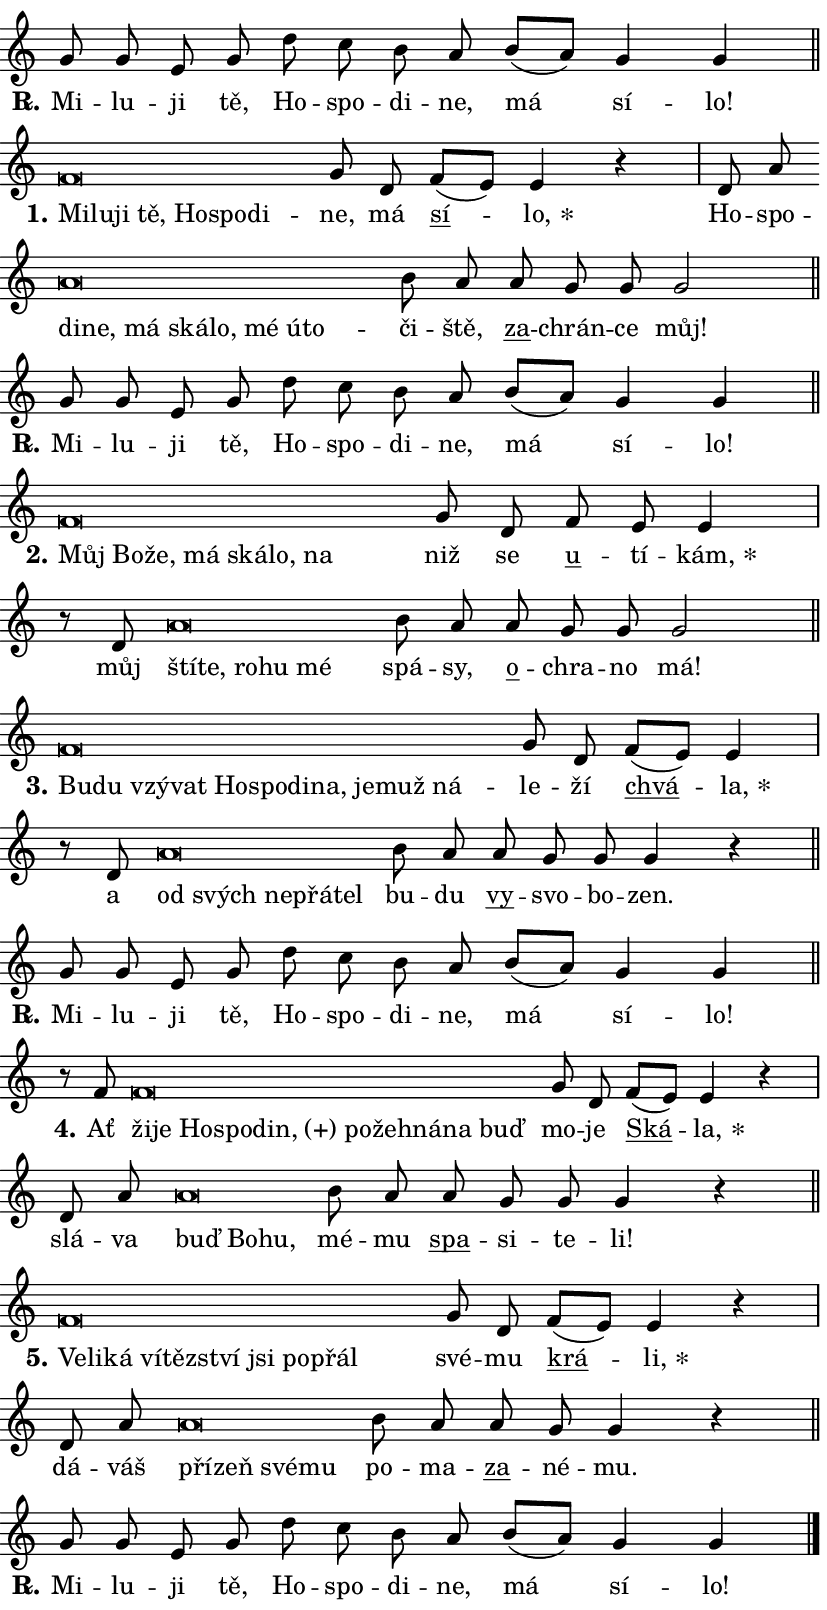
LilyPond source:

\version "2.24.0"
\header { tagline = "" }
\paper {
  indent = 0\cm
  top-margin = 0\cm
  right-margin = 0.13\cm % to fit lyric hyphens
  bottom-margin = 0\cm
  left-margin = 0\cm
  paper-width = 14\cm
  page-breaking = #ly:one-page-breaking
  system-system-spacing.basic-distance = #11
  score-system-spacing.basic-distance = #11
  ragged-last = ##f
}


%% Author: Thomas Morley
%% https://lists.gnu.org/archive/html/lilypond-user/2020-05/msg00002.html
#(define (line-position grob)
"Returns position of @var[grob} in current system:
   @code{'start}, if at first time-step
   @code{'end}, if at last time-step
   @code{'middle} otherwise
"
  (let* ((col (ly:item-get-column grob))
         (ln (ly:grob-object col 'left-neighbor))
         (rn (ly:grob-object col 'right-neighbor))
         (col-to-check-left (if (ly:grob? ln) ln col))
         (col-to-check-right (if (ly:grob? rn) rn col))
         (break-dir-left
           (and
             (ly:grob-property col-to-check-left 'non-musical #f)
             (ly:item-break-dir col-to-check-left)))
         (break-dir-right
           (and
             (ly:grob-property col-to-check-right 'non-musical #f)
             (ly:item-break-dir col-to-check-right))))
        (cond ((eqv? 1 break-dir-left) 'start)
              ((eqv? -1 break-dir-right) 'end)
              (else 'middle))))

#(define (tranparent-at-line-position vctor)
  (lambda (grob)
  "Relying on @code{line-position} select the relevant enry from @var{vctor}.
Used to determine transparency,"
    (case (line-position grob)
      ((end) (not (vector-ref vctor 0)))
      ((middle) (not (vector-ref vctor 1)))
      ((start) (not (vector-ref vctor 2))))))

noteHeadBreakVisibility =
#(define-music-function (break-visibility)(vector?)
"Makes @code{NoteHead}s transparent relying on @var{break-visibility}"
#{
  \override NoteHead.transparent =
    #(tranparent-at-line-position break-visibility)
#})

#(define delete-ledgers-for-transparent-note-heads
  (lambda (grob)
    "Reads whether a @code{NoteHead} is transparent.
If so this @code{NoteHead} is removed from @code{'note-heads} from
@var{grob}, which is supposed to be @code{LedgerLineSpanner}.
As a result ledgers are not printed for this @code{NoteHead}"
    (let* ((nhds-array (ly:grob-object grob 'note-heads))
           (nhds-list
             (if (ly:grob-array? nhds-array)
                 (ly:grob-array->list nhds-array)
                 '()))
           ;; Relies on the transparent-property being done before
           ;; Staff.LedgerLineSpanner.after-line-breaking is executed.
           ;; This is fragile ...
           (to-keep
             (remove
               (lambda (nhd)
                 (ly:grob-property nhd 'transparent #f))
               nhds-list)))
      ;; TODO find a better method to iterate over grob-arrays, similiar
      ;; to filter/remove etc for lists
      ;; For now rebuilt from scratch
      (set! (ly:grob-object grob 'note-heads)  '())
      (for-each
        (lambda (nhd)
          (ly:pointer-group-interface::add-grob grob 'note-heads nhd))
        to-keep))))

squashNotes = {
  \override NoteHead.X-extent = #'(-0.2 . 0.2)
  \override NoteHead.Y-extent = #'(-0.75 . 0)
  \override NoteHead.stencil =
    #(lambda (grob)
       (let ((pos (ly:grob-property grob 'staff-position)))
         (begin
           (if (< pos -7) (display "ERROR: Lower brevis then expected\n") (display ""))
           (if (<= pos -6) ly:text-interface::print ly:note-head::print))))
}
unSquashNotes = {
  \revert NoteHead.X-extent
  \revert NoteHead.Y-extent
  \revert NoteHead.stencil
}

hideNotes = \noteHeadBreakVisibility #begin-of-line-visible
unHideNotes = \noteHeadBreakVisibility #all-visible

% work-around for resetting accidentals
% https://lilypond.org/doc/v2.23/Documentation/notation/displaying-rhythms#unmetered-music
cadenzaMeasure = {
  \cadenzaOff
  \partial 1024 s1024
  \cadenzaOn
}

#(define-markup-command (accent layout props text) (markup?)
  "Underline accented syllable"
  (interpret-markup layout props
    #{\markup \override #'(offset . 4.3) \underline { #text }#}))

responsum = \markup \concat {
  "R" \hspace #-1.05 \path #0.1 #'((moveto 0 0.07) (lineto 0.9 0.8)) \hspace #0.05 "."
}

spaceSize = #0.6828661417322834 % exact space size for TeX Gyre Schola

\layout {
  \context {
    \Staff
    \remove "Time_signature_engraver"
    \override LedgerLineSpanner.after-line-breaking = #delete-ledgers-for-transparent-note-heads
  }
  \context {
    \Lyrics {
      \override LyricSpace.minimum-distance = \spaceSize
      \override LyricText.font-name = #"TeX Gyre Schola"
      \override LyricText.font-size = 1
      \override StanzaNumber.font-name = #"TeX Gyre Schola Bold"
      \override StanzaNumber.font-size = 1
    }
  }
  \context {
    \Score 
    \override NoteHead.text =
      #(lambda (grob) 
        (let ((pos (ly:grob-property grob 'staff-position)))
          #{\markup {
            \combine
              \halign #-0.55 \raise #(if (= pos -6) 0 0.5) \override #'(thickness . 2) \draw-line #'(3.2 . 0)
              \musicglyph "noteheads.sM1"
          }#}))
  }
}

% magnetic-lyrics.ily
%
%   written by
%     Jean Abou Samra <jean@abou-samra.fr>
%     Werner Lemberg <wl@gnu.org>
%
%   adapted by
%     Jiri Hon <jiri.hon@gmail.com>
%
% Version 2022-Apr-15

% https://www.mail-archive.com/lilypond-user@gnu.org/msg149350.html

#(define (Left_hyphen_pointer_engraver context)
   "Collect syllable-hyphen-syllable occurrences in lyrics and store
them in properties.  This engraver only looks to the left.  For
example, if the lyrics input is @code{foo -- bar}, it does the
following.

@itemize @bullet
@item
Set the @code{text} property of the @code{LyricHyphen} grob between
@q{foo} and @q{bar} to @code{foo}.

@item
Set the @code{left-hyphen} property of the @code{LyricText} grob with
text @q{foo} to the @code{LyricHyphen} grob between @q{foo} and
@q{bar}.
@end itemize

Use this auxiliary engraver in combination with the
@code{lyric-@/text::@/apply-@/magnetic-@/offset!} hook."
   (let ((hyphen #f)
         (text #f))
     (make-engraver
      (acknowledgers
       ((lyric-syllable-interface engraver grob source-engraver)
        (set! text grob)))
      (end-acknowledgers
       ((lyric-hyphen-interface engraver grob source-engraver)
        ;(when (not (grob::has-interface grob 'lyric-space-interface))
          (set! hyphen grob)));)
      ((stop-translation-timestep engraver)
       (when (and text hyphen)
         (ly:grob-set-object! text 'left-hyphen hyphen))
       (set! text #f)
       (set! hyphen #f)))))

#(define (lyric-text::apply-magnetic-offset! grob)
   "If the space between two syllables is less than the value in
property @code{LyricText@/.details@/.squash-threshold}, move the right
syllable to the left so that it gets concatenated with the left
syllable.

Use this function as a hook for
@code{LyricText@/.after-@/line-@/breaking} if the
@code{Left_@/hyphen_@/pointer_@/engraver} is active."
   (let ((hyphen (ly:grob-object grob 'left-hyphen #f)))
     (when hyphen
       (let ((left-text (ly:spanner-bound hyphen LEFT)))
         (when (grob::has-interface left-text 'lyric-syllable-interface)
           (let* ((common (ly:grob-common-refpoint grob left-text X))
                  (this-x-ext (ly:grob-extent grob common X))
                  (left-x-ext
                   (begin
                     ;; Trigger magnetism for left-text.
                     (ly:grob-property left-text 'after-line-breaking)
                     (ly:grob-extent left-text common X)))
                  ;; `delta` is the gap width between two syllables.
                  (delta (- (interval-start this-x-ext)
                            (interval-end left-x-ext)))
                  (details (ly:grob-property grob 'details))
                  (threshold (assoc-get 'squash-threshold details 0.2)))
             (when (< delta threshold)
               (let* (;; We have to manipulate the input text so that
                      ;; ligatures crossing syllable boundaries are not
                      ;; disabled.  For languages based on the Latin
                      ;; script this is essentially a beautification.
                      ;; However, for non-Western scripts it can be a
                      ;; necessity.
                      (lt (ly:grob-property left-text 'text))
                      (rt (ly:grob-property grob 'text))
                      (is-space (grob::has-interface hyphen 'lyric-space-interface))
                      (space (if is-space " " ""))
                      (extra-delta (if is-space spaceSize 0))
                      ;; Append new syllable.
                      (ltrt-space (if (and (string? lt) (string? rt))
                                (string-append lt space rt)
                                (make-concat-markup (list lt space rt))))
                      ;; Right-align `ltrt` to the right side.
                      (ltrt-space-markup (grob-interpret-markup
                               grob
                               (make-translate-markup
                                (cons (interval-length this-x-ext) 0)
                                (make-right-align-markup ltrt-space)))))
                 (begin
                   ;; Don't print `left-text`.
                   (ly:grob-set-property! left-text 'stencil #f)
                   ;; Set text and stencil (which holds all collected
                   ;; syllables so far) and shift it to the left.
                   (ly:grob-set-property! grob 'text ltrt-space)
                   (ly:grob-set-property! grob 'stencil ltrt-space-markup)
                   (ly:grob-translate-axis! grob (- (- delta extra-delta)) X))))))))))


#(define (lyric-hyphen::displace-bounds-first grob)
   ;; Make very sure this callback isn't triggered too early.
   (let ((left (ly:spanner-bound grob LEFT))
         (right (ly:spanner-bound grob RIGHT)))
     (ly:grob-property left 'after-line-breaking)
     (ly:grob-property right 'after-line-breaking)
     (ly:lyric-hyphen::print grob)))

squashThreshold = #0.4

\layout {
  \context {
    \Lyrics
    \consists #Left_hyphen_pointer_engraver
    \override LyricText.after-line-breaking =
      #lyric-text::apply-magnetic-offset!
    \override LyricHyphen.stencil = #lyric-hyphen::displace-bounds-first
    \override LyricText.details.squash-threshold = \squashThreshold
    \override LyricHyphen.minimum-distance = 0
    \override LyricHyphen.minimum-length = \squashThreshold
  }
}

squashText = \override LyricText.details.squash-threshold = 9999
unSquashText = \override LyricText.details.squash-threshold = \squashThreshold

leftText = \override LyricText.self-alignment-X = #LEFT
unLeftText = \revert LyricText.self-alignment-X

starOffset = #(lambda (grob) 
                (let ((x_offset (ly:self-alignment-interface::aligned-on-x-parent grob)))
                  (if (= x_offset 0) 0 (+ x_offset 1.2))))

star = #(define-music-function (syllable)(string?)
"Append star separator at the end of a syllable"
#{
  \once \override LyricText.X-offset = #starOffset
  \lyricmode { \markup {
    #syllable
    \override #'((font-name . "TeX Gyre Schola Bold")) \hspace #0.2 \lower #0.65 \larger "*"
  } }
#})

starAccent = #(define-music-function (syllable)(string?)
"Append star separator at the end of a syllable and make accent"
#{
  \once \override LyricText.X-offset = #starOffset
  \lyricmode { \markup {
    \accent #syllable
    \override #'((font-name . "TeX Gyre Schola Bold")) \hspace #0.2 \lower #0.65 \larger "*"
  } }
#})

breath = #(define-music-function (syllable)(string?)
"Append breathing indicator at the end of a syllable"
#{
  \lyricmode { \markup { #syllable "+" } }
#})

optionalBreath = #(define-music-function (syllable)(string?)
"Append optional breathing indicator at the end of a syllable"
#{
  \lyricmode { \markup { #syllable "(+)" } }
#})


\score {
    <<
        \new Voice = "melody" { \cadenzaOn \key c \major \relative { g'8 g e g \bar "" d' c b a \bar "" b[( a)] g4 g \cadenzaMeasure \bar "||" \break } }
        \new Lyrics \lyricsto "melody" { \lyricmode { \set stanza = \responsum
Mi -- lu -- ji tě, Ho -- spo -- di -- ne, má sí -- lo! } }
    >>
    \layout {}
}

\score {
    <<
        \new Voice = "melody" { \cadenzaOn \key c \major \relative { \squashNotes f'\breve*1/16 \hideNotes \breve*1/16 \bar "" \breve*1/16 \bar "" \breve*1/16 \bar "" \breve*1/16 \bar "" \breve*1/16 \breve*1/16 \bar "" \unHideNotes \unSquashNotes g8 d \bar "" f[( e)] e4 r \cadenzaMeasure \bar "|" d8 a' \bar "" \squashNotes a\breve*1/16 \hideNotes \breve*1/16 \bar "" \breve*1/16 \bar "" \breve*1/16 \bar "" \breve*1/16 \bar "" \breve*1/16 \bar "" \breve*1/16 \breve*1/16 \bar "" \unHideNotes \unSquashNotes b8 a \bar "" a g g g2 \cadenzaMeasure \bar "||" \break } }
        \new Lyrics \lyricsto "melody" { \lyricmode { \set stanza = "1."
\leftText Mi -- \squashText lu -- ji tě, Ho -- spo -- di -- \unLeftText \unSquashText ne, má \markup \accent sí -- \star lo, Ho -- spo -- \leftText di -- \squashText ne, má ská -- lo, mé ú -- to -- \unLeftText \unSquashText či -- ště, \markup \accent za -- chrán -- ce můj! } }
    >>
    \layout {}
}

\score {
    <<
        \new Voice = "melody" { \cadenzaOn \key c \major \relative { g'8 g e g \bar "" d' c b a \bar "" b[( a)] g4 g \cadenzaMeasure \bar "||" \break } }
        \new Lyrics \lyricsto "melody" { \lyricmode { \set stanza = \responsum
Mi -- lu -- ji tě, Ho -- spo -- di -- ne, má sí -- lo! } }
    >>
    \layout {}
}

\score {
    <<
        \new Voice = "melody" { \cadenzaOn \key c \major \relative { \squashNotes f'\breve*1/16 \hideNotes \breve*1/16 \bar "" \breve*1/16 \bar "" \breve*1/16 \bar "" \breve*1/16 \bar "" \breve*1/16 \breve*1/16 \bar "" \unHideNotes \unSquashNotes g8 d \bar "" f e e4 \cadenzaMeasure \bar "|" r8 d \squashNotes a'\breve*1/16 \hideNotes \breve*1/16 \bar "" \breve*1/16 \bar "" \breve*1/16 \breve*1/16 \bar "" \unHideNotes \unSquashNotes b8 a \bar "" a g g g2 \cadenzaMeasure \bar "||" \break } }
        \new Lyrics \lyricsto "melody" { \lyricmode { \set stanza = "2."
\leftText Můj \squashText Bo -- že, má ská -- lo, na \unLeftText \unSquashText niž se \markup \accent u -- tí -- \star kám, můj \leftText ští -- \squashText te, ro -- hu mé \unLeftText \unSquashText spá -- sy, \markup \accent o -- chra -- no má! } }
    >>
    \layout {}
}

\score {
    <<
        \new Voice = "melody" { \cadenzaOn \key c \major \relative { \squashNotes f'\breve*1/16 \hideNotes \breve*1/16 \bar "" \breve*1/16 \bar "" \breve*1/16 \bar "" \breve*1/16 \bar "" \breve*1/16 \bar "" \breve*1/16 \bar "" \breve*1/16 \bar "" \breve*1/16 \bar "" \breve*1/16 \breve*1/16 \bar "" \unHideNotes \unSquashNotes g8 d \bar "" f[( e)] e4 \cadenzaMeasure \bar "|" r8 d8 \squashNotes a'\breve*1/16 \hideNotes \breve*1/16 \bar "" \breve*1/16 \bar "" \breve*1/16 \breve*1/16 \bar "" \unHideNotes \unSquashNotes b8 a \bar "" a g g g4 r \cadenzaMeasure \bar "||" \break } }
        \new Lyrics \lyricsto "melody" { \lyricmode { \set stanza = "3."
\leftText Bu -- \squashText du vzý -- vat Ho -- spo -- di -- na, je -- muž ná -- \unLeftText \unSquashText le -- ží \markup \accent chvá -- \star la, a \leftText od \squashText svých ne -- přá -- tel \unLeftText \unSquashText bu -- du \markup \accent vy -- svo -- bo -- zen. } }
    >>
    \layout {}
}

\score {
    <<
        \new Voice = "melody" { \cadenzaOn \key c \major \relative { g'8 g e g \bar "" d' c b a \bar "" b[( a)] g4 g \cadenzaMeasure \bar "||" \break } }
        \new Lyrics \lyricsto "melody" { \lyricmode { \set stanza = \responsum
Mi -- lu -- ji tě, Ho -- spo -- di -- ne, má sí -- lo! } }
    >>
    \layout {}
}

\score {
    <<
        \new Voice = "melody" { \cadenzaOn \key c \major \relative { r8 f'8 \squashNotes f\breve*1/16 \hideNotes \breve*1/16 \bar "" \breve*1/16 \bar "" \breve*1/16 \bar "" \breve*1/16 \bar "" \breve*1/16 \bar "" \breve*1/16 \bar "" \breve*1/16 \bar "" \breve*1/16 \breve*1/16 \bar "" \unHideNotes \unSquashNotes g8 d \bar "" f[( e)] e4 r \cadenzaMeasure \bar "|" d8 a' \bar "" \squashNotes a\breve*1/16 \hideNotes \breve*1/16 \breve*1/16 \bar "" \unHideNotes \unSquashNotes b8 a \bar "" a g g g4 r \cadenzaMeasure \bar "||" \break } }
        \new Lyrics \lyricsto "melody" { \lyricmode { \set stanza = "4."
Ať \leftText ži -- \squashText je Ho -- spo -- \optionalBreath din, po -- žeh -- ná -- na buď \unLeftText \unSquashText mo -- je \markup \accent Ská -- \star la, slá -- va \leftText buď \squashText Bo -- hu, \unLeftText \unSquashText mé -- mu \markup \accent spa -- si -- te -- li! } }
    >>
    \layout {}
}

\score {
    <<
        \new Voice = "melody" { \cadenzaOn \key c \major \relative { \squashNotes f'\breve*1/16 \hideNotes \breve*1/16 \bar "" \breve*1/16 \bar "" \breve*1/16 \bar "" \breve*1/16 \bar "" \breve*1/16 \bar "" \breve*1/16 \bar "" \breve*1/16 \breve*1/16 \bar "" \unHideNotes \unSquashNotes g8 d \bar "" f[( e)] e4 r \cadenzaMeasure \bar "|" d8 a' \bar "" \squashNotes a\breve*1/16 \hideNotes \breve*1/16 \bar "" \breve*1/16 \breve*1/16 \bar "" \unHideNotes \unSquashNotes b8 a \bar "" a g g4 r \cadenzaMeasure \bar "||" \break } }
        \new Lyrics \lyricsto "melody" { \lyricmode { \set stanza = "5."
\leftText Ve -- \squashText li -- ká ví -- těz -- ství jsi po -- přál \unLeftText \unSquashText své -- mu \markup \accent krá -- \star li, dá -- váš \leftText pří -- \squashText zeň své -- mu \unLeftText \unSquashText po -- ma -- \markup \accent za -- né -- mu. } }
    >>
    \layout {}
}

\score {
    <<
        \new Voice = "melody" { \cadenzaOn \key c \major \relative { g'8 g e g \bar "" d' c b a \bar "" b[( a)] g4 g \cadenzaMeasure \bar "||" \break } \bar "|." }
        \new Lyrics \lyricsto "melody" { \lyricmode { \set stanza = \responsum
Mi -- lu -- ji tě, Ho -- spo -- di -- ne, má sí -- lo! } }
    >>
    \layout {}
}
